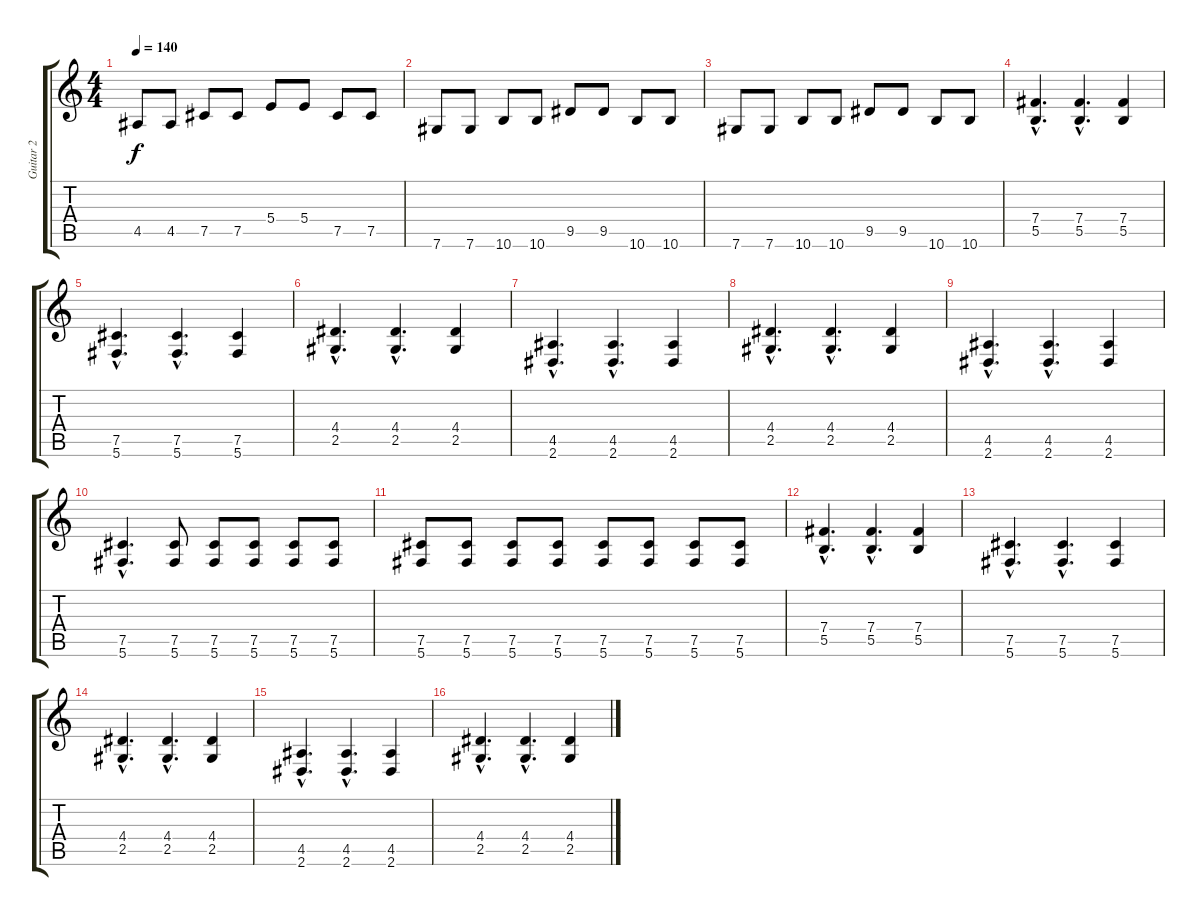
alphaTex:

\track ("Guitar 2" "Guitar 2") {instrument distortionguitar}
\staff {score tabs}
\tuning (Db4 Ab3 E3 B2 Gb2 Db2) {hide}
\ts (4 4)
\tempo 140
\clef g2
\ks c
4.5.8{dy f} 4.5.8 7.5.8 7.5.8 5.4.8 5.4.8 7.5.8 7.5.8 |
7.6.8 7.6.8 10.6.8 10.6.8 9.5.8 9.5.8 10.6.8 10.6.8 |
7.6.8 7.6.8 10.6.8 10.6.8 9.5.8 9.5.8 10.6.8 10.6.8 |
(7.4{hac} 5.5{hac}).4{d} (7.4{hac} 5.5{hac}).4{d} (7.4 5.5).4 |
(7.5{hac} 5.6{hac}).4{d} (7.5{hac} 5.6{hac}).4{d} (7.5 5.6).4 |
(4.4{hac} 2.5{hac}).4{d} (4.4{hac} 2.5{hac}).4{d} (4.4 2.5).4 |
(4.5{hac} 2.6{hac}).4{d} (4.5{hac} 2.6{hac}).4{d} (4.5 2.6).4 |
(4.4{hac} 2.5{hac}).4{d} (4.4{hac} 2.5{hac}).4{d} (4.4 2.5).4 |
(4.5{hac} 2.6{hac}).4{d} (4.5{hac} 2.6{hac}).4{d} (4.5 2.6).4 |
(7.5{hac} 5.6{hac}).4{d} (7.5 5.6).8 (7.5 5.6).8 (7.5 5.6).8 (7.5 5.6).8 (7.5 5.6).8 |
(7.5 5.6).8 (7.5 5.6).8 (7.5 5.6).8 (7.5 5.6).8 (7.5 5.6).8 (7.5 5.6).8 (7.5 5.6).8 (7.5 5.6).8 |
(7.4{hac} 5.5{hac}).4{d} (7.4{hac} 5.5{hac}).4{d} (7.4 5.5).4 |
(7.5{hac} 5.6{hac}).4{d} (7.5{hac} 5.6{hac}).4{d} (7.5 5.6).4 |
(4.4{hac} 2.5{hac}).4{d} (4.4{hac} 2.5{hac}).4{d} (4.4 2.5).4 |
(4.5{hac} 2.6{hac}).4{d} (4.5{hac} 2.6{hac}).4{d} (4.5 2.6).4 |
(4.4{hac} 2.5{hac}).4{d} (4.4{hac} 2.5{hac}).4{d} (4.4 2.5).4
